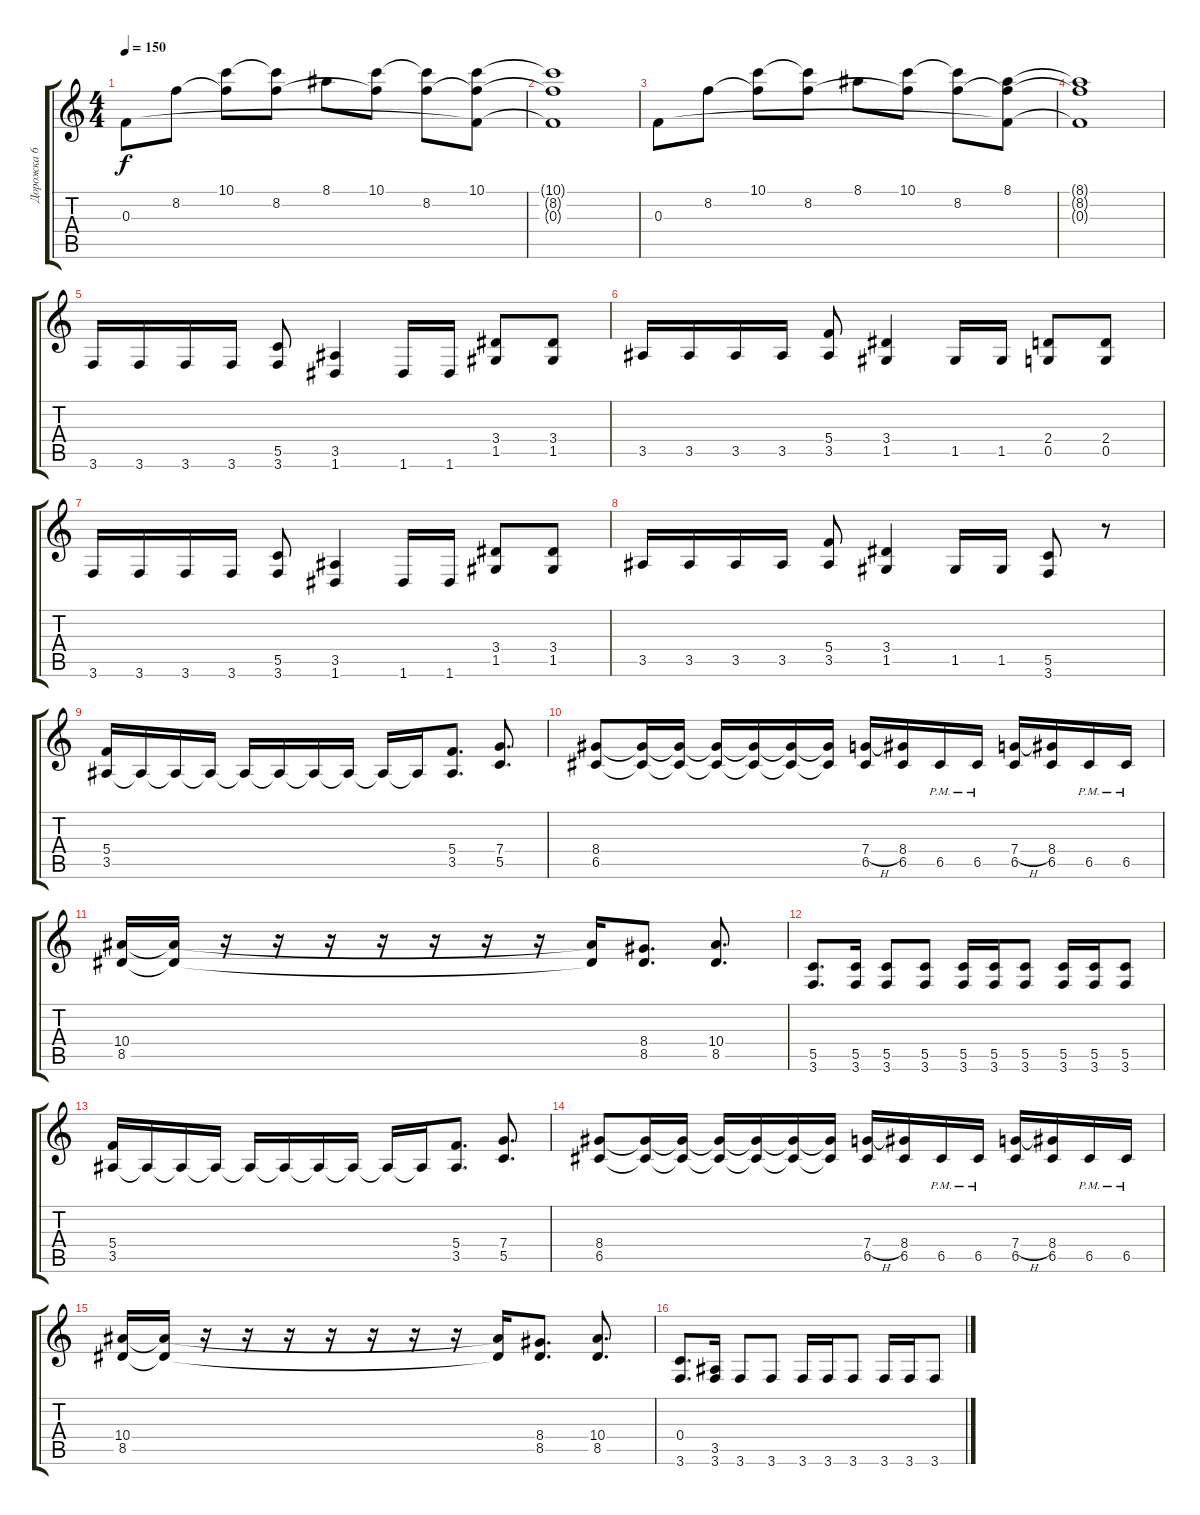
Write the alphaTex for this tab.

\track ("Дорожка 6" "Дорожка 6") {instrument distortionguitar}
\staff {score tabs}
\tuning (D4 A3 F3 C3 G2 D2) {hide}
\ts (4 4)
\tempo 150
\clef g2
\ks c
0.3.8{dy f} 8.2.8 (10.1 8.2{t}).8 (10.1{t} 8.2).8 8.1.8 (10.1 8.2{t}).8 (10.1{t} 8.2).8 (10.1 8.2{t} 0.3{t}).8 |
(10.1{t} 8.2{t} 0.3{t}).1 |
0.3.8 8.2.8 (10.1 8.2{t}).8 (10.1{t} 8.2).8 8.1.8 (10.1 8.2{t}).8 (10.1{t} 8.2).8 (8.1 8.2{t} 0.3{t}).8 |
(8.1{t} 8.2{t} 0.3{t}).1 |
3.6.16 3.6.16 3.6.16 3.6.16 (5.5 3.6).8 (3.5 1.6).4 1.6.16 1.6.16 (3.4 1.5).8 (3.4 1.5).8 |
3.5.16 3.5.16 3.5.16 3.5.16 (5.4 3.5).8 (3.4 1.5).4 1.5.16 1.5.16 (2.4 0.5).8 (2.4 0.5).8 |
3.6.16 3.6.16 3.6.16 3.6.16 (5.5 3.6).8 (3.5 1.6).4 1.6.16 1.6.16 (3.4 1.5).8 (3.4 1.5).8 |
3.5.16 3.5.16 3.5.16 3.5.16 (5.4 3.5).8 (3.4 1.5).4 1.5.16 1.5.16 (5.5 3.6).8 r.8 |
(5.4 3.5).16 3.5{t}.16 3.5{t}.16 3.5{t}.16 3.5{t}.16 3.5{t}.16 3.5{t}.16 3.5{t}.16 3.5{t}.16 3.5{t}.16 (5.4 3.5).8{d} (7.4 5.5).8{d} |
(8.4 6.5).8 (8.4{t} 6.5{t}).16 (8.4{t} 6.5{t}).16 (8.4{t} 6.5{t}).16 (8.4{t} 6.5{t}).16 (8.4{t} 6.5{t}).16 (8.4{t} 6.5{t}).16 (7.4{h} 6.5).16 (8.4 6.5).16 6.5{pm}.16 6.5{pm}.16 (7.4{h} 6.5).16 (8.4 6.5).16 6.5{pm}.16 6.5{pm}.16 |
(10.4 8.5).16 (10.4{t} 8.5{t}).16 r.16 r.16 r.16 r.16 r.16 r.16 r.16 (10.4{t} 8.5{t}).16 (8.4 8.5).8{d} (10.4 8.5).8{d} |
(5.5 3.6).8{d} (5.5 3.6).16 (5.5 3.6).8 (5.5 3.6).8 (5.5 3.6).16 (5.5 3.6).16 (5.5 3.6).8 (5.5 3.6).16 (5.5 3.6).16 (5.5 3.6).8 |
(5.4 3.5).16 3.5{t}.16 3.5{t}.16 3.5{t}.16 3.5{t}.16 3.5{t}.16 3.5{t}.16 3.5{t}.16 3.5{t}.16 3.5{t}.16 (5.4 3.5).8{d} (7.4 5.5).8{d} |
(8.4 6.5).8 (8.4{t} 6.5{t}).16 (8.4{t} 6.5{t}).16 (8.4{t} 6.5{t}).16 (8.4{t} 6.5{t}).16 (8.4{t} 6.5{t}).16 (8.4{t} 6.5{t}).16 (7.4{h} 6.5).16 (8.4 6.5).16 6.5{pm}.16 6.5{pm}.16 (7.4{h} 6.5).16 (8.4 6.5).16 6.5{pm}.16 6.5{pm}.16 |
(10.4 8.5).16 (10.4{t} 8.5{t}).16 r.16 r.16 r.16 r.16 r.16 r.16 r.16 (10.4{t} 8.5{t}).16 (8.4 8.5).8{d} (10.4 8.5).8{d} |
(0.4 3.6).8{d} (3.5 3.6).16 3.6.8 3.6.8 3.6.16 3.6.16 3.6.8 3.6.16 3.6.16 3.6.8
